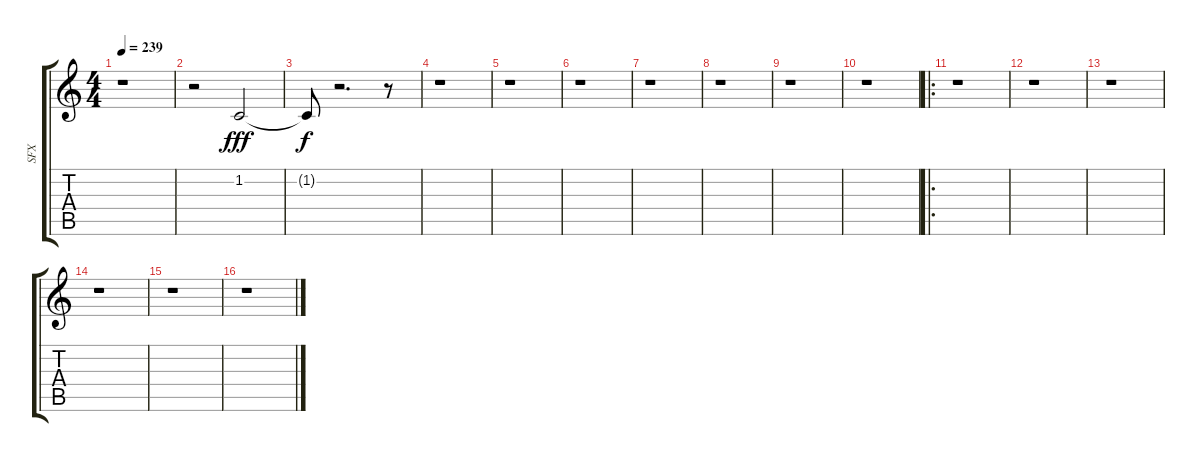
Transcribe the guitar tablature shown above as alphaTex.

\track ("SFX" "SFX") {instrument reversecymbal}
\staff {score tabs}
\tuning (E4 B3 G3 D3 A2 E2) {hide}
\ts (4 4)
\tempo 239
\clef g2
\ks c
r.1{dy fff instrument reversecymbal} |
r.2 1.2.2 |
1.2{t}.8{dy f} r.2{d} r.8 |
r.1 |
r.1 |
r.1 |
r.1 |
r.1 |
r.1 |
r.1 |
\ro
r.1 |
r.1 |
r.1 |
r.1 |
r.1 |
r.1
